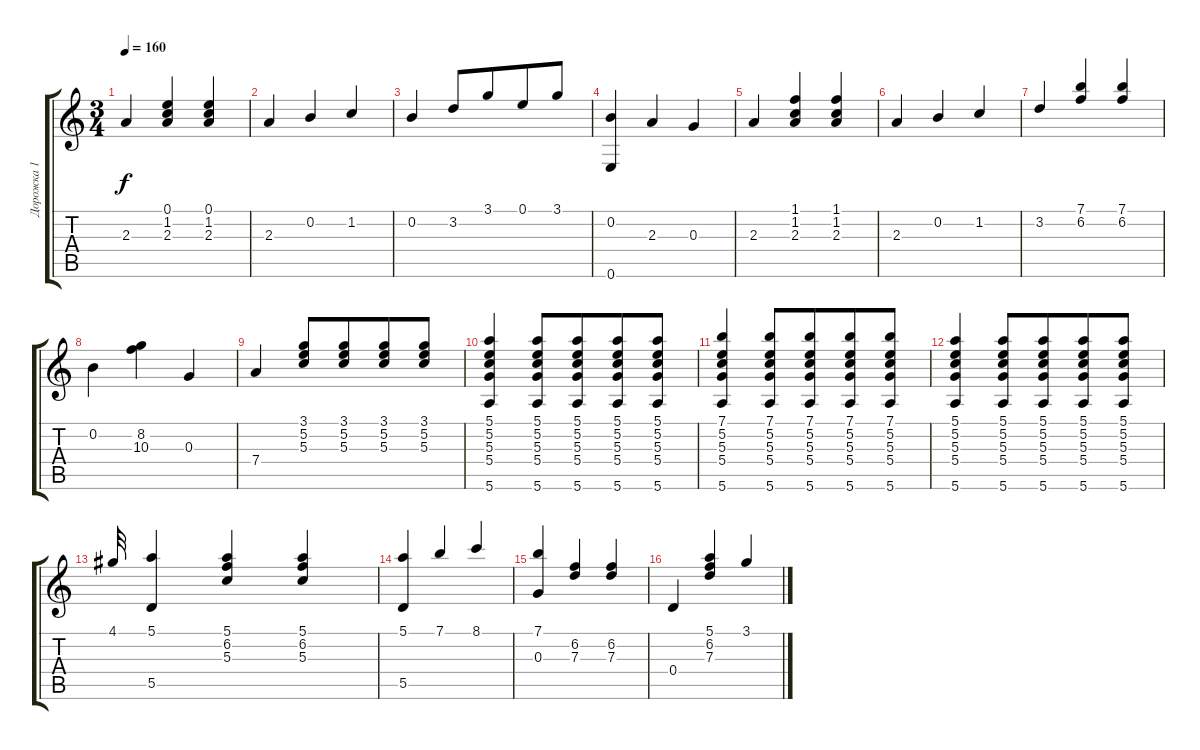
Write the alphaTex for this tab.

\track ("Дорожка 1" "Дорожка 1") {instrument acousticguitarnylon}
\staff {score tabs}
\tuning (E4 B3 G3 D3 A2 E2) {hide}
\ts (3 4)
\tempo 160
\clef g2
\ks c
2.3.4{dy f} (0.1 1.2 2.3).4{beam Up} (0.1 1.2 2.3).4{beam Up} |
2.3.4 0.2.4{beam Up} 1.2.4{beam Up} |
0.2.4{beam Up} 3.2.8{beam Up} 3.1.8{beam Up beam merge} 0.1.8{beam Up} 3.1.8{beam Up} |
(0.2 0.6).4 2.3.4 0.3.4 |
2.3.4 (1.1 1.2 2.3).4{beam Up} (1.1 1.2 2.3).4{beam Up} |
2.3.4{beam Up} 0.2.4{beam Up} 1.2.4{beam Up} |
3.2.4{beam Up} (7.1 6.2).4{beam Up} (7.1 6.2).4{beam Up} |
0.2.4 (8.2 10.3).4 0.3.4 |
7.4.4 (3.1 5.2 5.3).8{beam Up} (3.1 5.2 5.3).8{beam Up beam merge} (3.1 5.2 5.3).8{beam Up} (3.1 5.2 5.3).8{beam Up} |
(5.1 5.2 5.3 5.4 5.6).4 (5.1 5.2 5.3 5.4 5.6).8 (5.1 5.2 5.3 5.4 5.6).8{beam merge} (5.1 5.2 5.3 5.4 5.6).8 (5.1 5.2 5.3 5.4 5.6).8 |
(7.1 5.2 5.3 5.4 5.6).4{beam Up} (7.1 5.2 5.3 5.4 5.6).8{beam Up} (7.1 5.2 5.3 5.4 5.6).8{beam Up beam merge} (7.1 5.2 5.3 5.4 5.6).8{beam Up} (7.1 5.2 5.3 5.4 5.6).8{beam Up} |
(5.1 5.2 5.3 5.4 5.6).4 (5.1 5.2 5.3 5.4 5.6).8 (5.1 5.2 5.3 5.4 5.6).8{beam merge} (5.1 5.2 5.3 5.4 5.6).8 (5.1 5.2 5.3 5.4 5.6).8 |
4.1.32{beam Up} (5.1 5.5).4{beam Up} (5.1 6.2 5.3).4{beam Up} (5.1 6.2 5.3).4{beam Up} |
(5.1 5.5).4{beam Up} 7.1.4{beam Up} 8.1.4{beam Up} |
(7.1 0.3).4{beam Up} (6.2 7.3).4{beam Up} (6.2 7.3).4{beam Up} |
0.4.4{beam Up} (5.1 6.2 7.3).4{beam Up} 3.1.4{beam Up}
